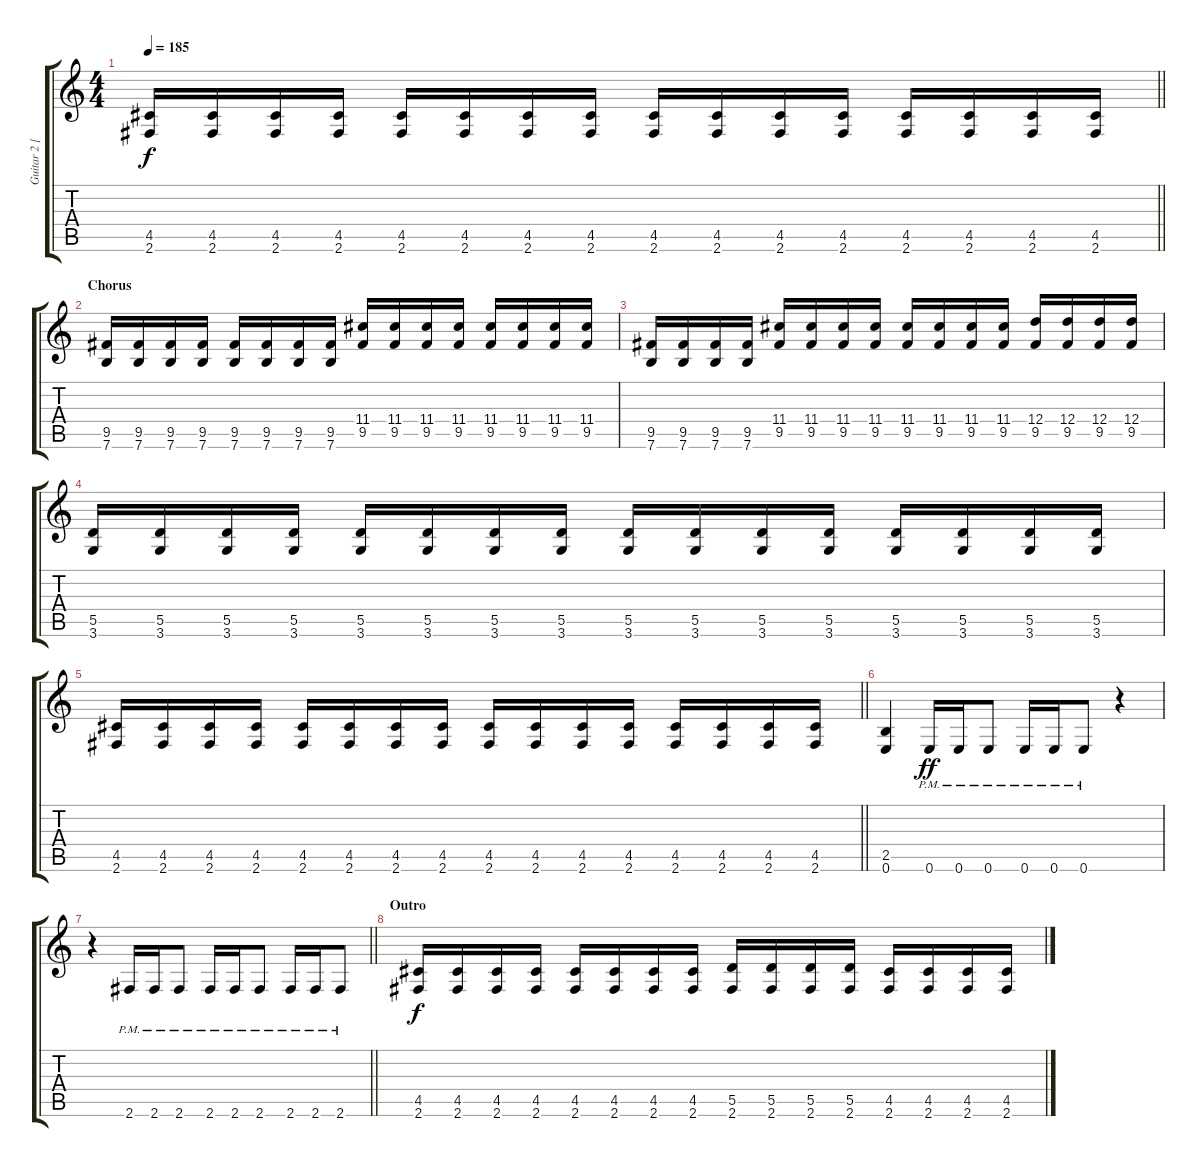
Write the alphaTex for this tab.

\track ("Guitar 2 [Left]" "Guitar 2 [") {instrument distortionguitar}
\staff {score tabs}
\tuning (E4 B3 G3 D3 A2 E2) {hide}
\ts (4 4)
\tempo 185
\clef g2
\barLineRight lightlight
\ks c
(4.5 2.6).16{dy f} (4.5 2.6).16 (4.5 2.6).16 (4.5 2.6).16 (4.5 2.6).16 (4.5 2.6).16 (4.5 2.6).16 (4.5 2.6).16 (4.5 2.6).16 (4.5 2.6).16 (4.5 2.6).16 (4.5 2.6).16 (4.5 2.6).16 (4.5 2.6).16 (4.5 2.6).16 (4.5 2.6).16 |
\section ("" "Chorus")
(9.5 7.6).16 (9.5 7.6).16 (9.5 7.6).16 (9.5 7.6).16 (9.5 7.6).16 (9.5 7.6).16 (9.5 7.6).16 (9.5 7.6).16 (11.4 9.5).16 (11.4 9.5).16 (11.4 9.5).16 (11.4 9.5).16 (11.4 9.5).16 (11.4 9.5).16 (11.4 9.5).16 (11.4 9.5).16 |
(9.5 7.6).16 (9.5 7.6).16 (9.5 7.6).16 (9.5 7.6).16 (11.4 9.5).16 (11.4 9.5).16 (11.4 9.5).16 (11.4 9.5).16 (11.4 9.5).16 (11.4 9.5).16 (11.4 9.5).16 (11.4 9.5).16 (12.4 9.5).16 (12.4 9.5).16 (12.4 9.5).16 (12.4 9.5).16 |
(5.5 3.6).16 (5.5 3.6).16 (5.5 3.6).16 (5.5 3.6).16 (5.5 3.6).16 (5.5 3.6).16 (5.5 3.6).16 (5.5 3.6).16 (5.5 3.6).16 (5.5 3.6).16 (5.5 3.6).16 (5.5 3.6).16 (5.5 3.6).16 (5.5 3.6).16 (5.5 3.6).16 (5.5 3.6).16 |
\barLineRight lightlight
(4.5 2.6).16 (4.5 2.6).16 (4.5 2.6).16 (4.5 2.6).16 (4.5 2.6).16 (4.5 2.6).16 (4.5 2.6).16 (4.5 2.6).16 (4.5 2.6).16 (4.5 2.6).16 (4.5 2.6).16 (4.5 2.6).16 (4.5 2.6).16 (4.5 2.6).16 (4.5 2.6).16 (4.5 2.6).16 |
\section ("" "")
(2.5 0.6).4 0.6{pm}.16{dy ff} 0.6{pm}.16 0.6{pm}.8 0.6{pm}.16 0.6{pm}.16 0.6{pm}.8 r.4 |
\barLineRight lightlight
r.4 2.6{pm}.16 2.6{pm}.16 2.6{pm}.8 2.6{pm}.16 2.6{pm}.16 2.6{pm}.8 2.6{pm}.16 2.6{pm}.16 2.6{pm}.8 |
\section ("" "Outro")
(4.5 2.6).16{dy f} (4.5 2.6).16 (4.5 2.6).16 (4.5 2.6).16 (4.5 2.6).16 (4.5 2.6).16 (4.5 2.6).16 (4.5 2.6).16 (5.5 2.6).16 (5.5 2.6).16 (5.5 2.6).16 (5.5 2.6).16 (4.5 2.6).16 (4.5 2.6).16 (4.5 2.6).16 (4.5 2.6).16
